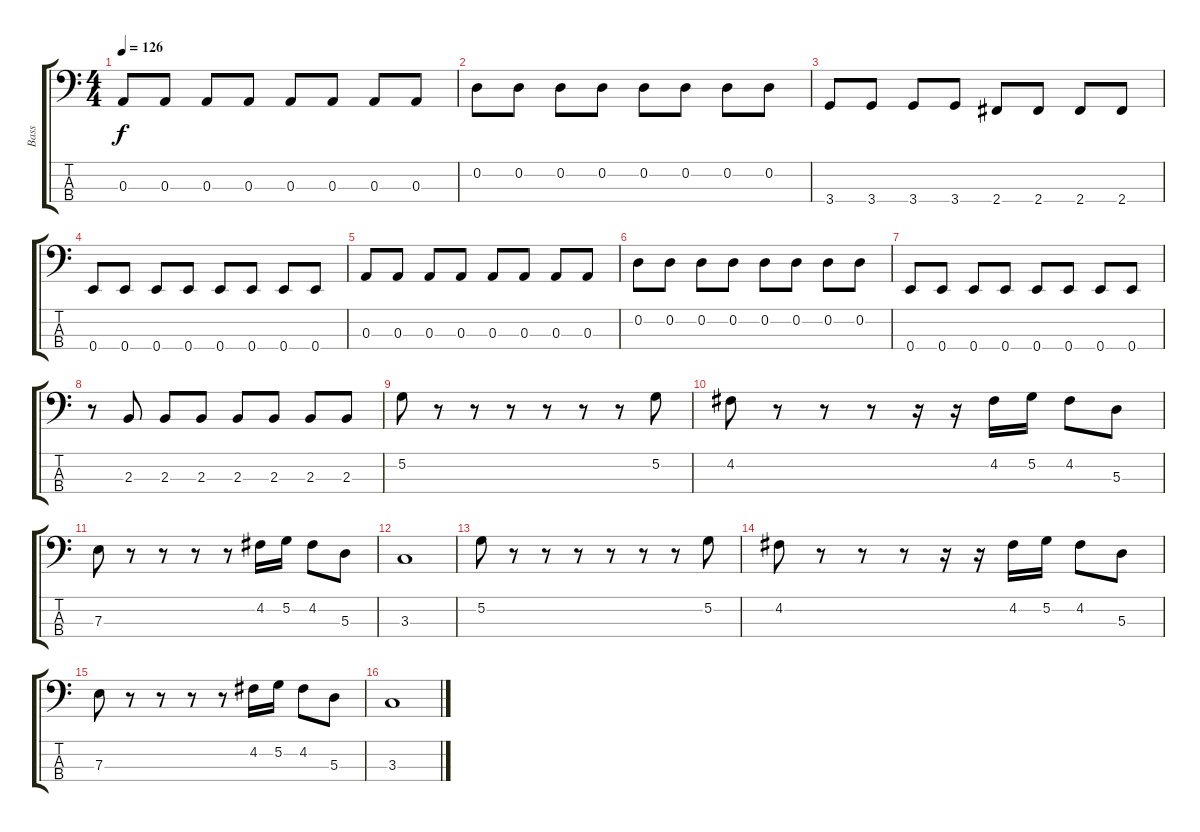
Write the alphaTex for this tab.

\track ("Bass" "Bass") {instrument electricbasspick}
\staff {score tabs}
\tuning (G2 D2 A1 E1) {hide}
\ts (4 4)
\tempo 126
\clef f4
\ks c
0.3.8{dy f} 0.3.8 0.3.8 0.3.8 0.3.8 0.3.8 0.3.8 0.3.8 |
0.2.8 0.2.8 0.2.8 0.2.8 0.2.8 0.2.8 0.2.8 0.2.8 |
3.4.8 3.4.8 3.4.8 3.4.8 2.4.8 2.4.8 2.4.8 2.4.8 |
0.4.8 0.4.8 0.4.8 0.4.8 0.4.8 0.4.8 0.4.8 0.4.8 |
0.3.8 0.3.8 0.3.8 0.3.8 0.3.8 0.3.8 0.3.8 0.3.8 |
0.2.8 0.2.8 0.2.8 0.2.8 0.2.8 0.2.8 0.2.8 0.2.8 |
0.4.8 0.4.8 0.4.8 0.4.8 0.4.8 0.4.8 0.4.8 0.4.8 |
r.8 2.3.8 2.3.8 2.3.8 2.3.8 2.3.8 2.3.8 2.3.8 |
5.2.8 r.8 r.8 r.8 r.8 r.8 r.8 5.2.8 |
4.2.8 r.8 r.8 r.8 r.16 r.16 4.2.16 5.2.16 4.2.8 5.3.8 |
7.3.8 r.8 r.8 r.8 r.8 4.2.16 5.2.16 4.2.8 5.3.8 |
3.3.1 |
5.2.8 r.8 r.8 r.8 r.8 r.8 r.8 5.2.8 |
4.2.8 r.8 r.8 r.8 r.16 r.16 4.2.16 5.2.16 4.2.8 5.3.8 |
7.3.8 r.8 r.8 r.8 r.8 4.2.16 5.2.16 4.2.8 5.3.8 |
3.3.1
